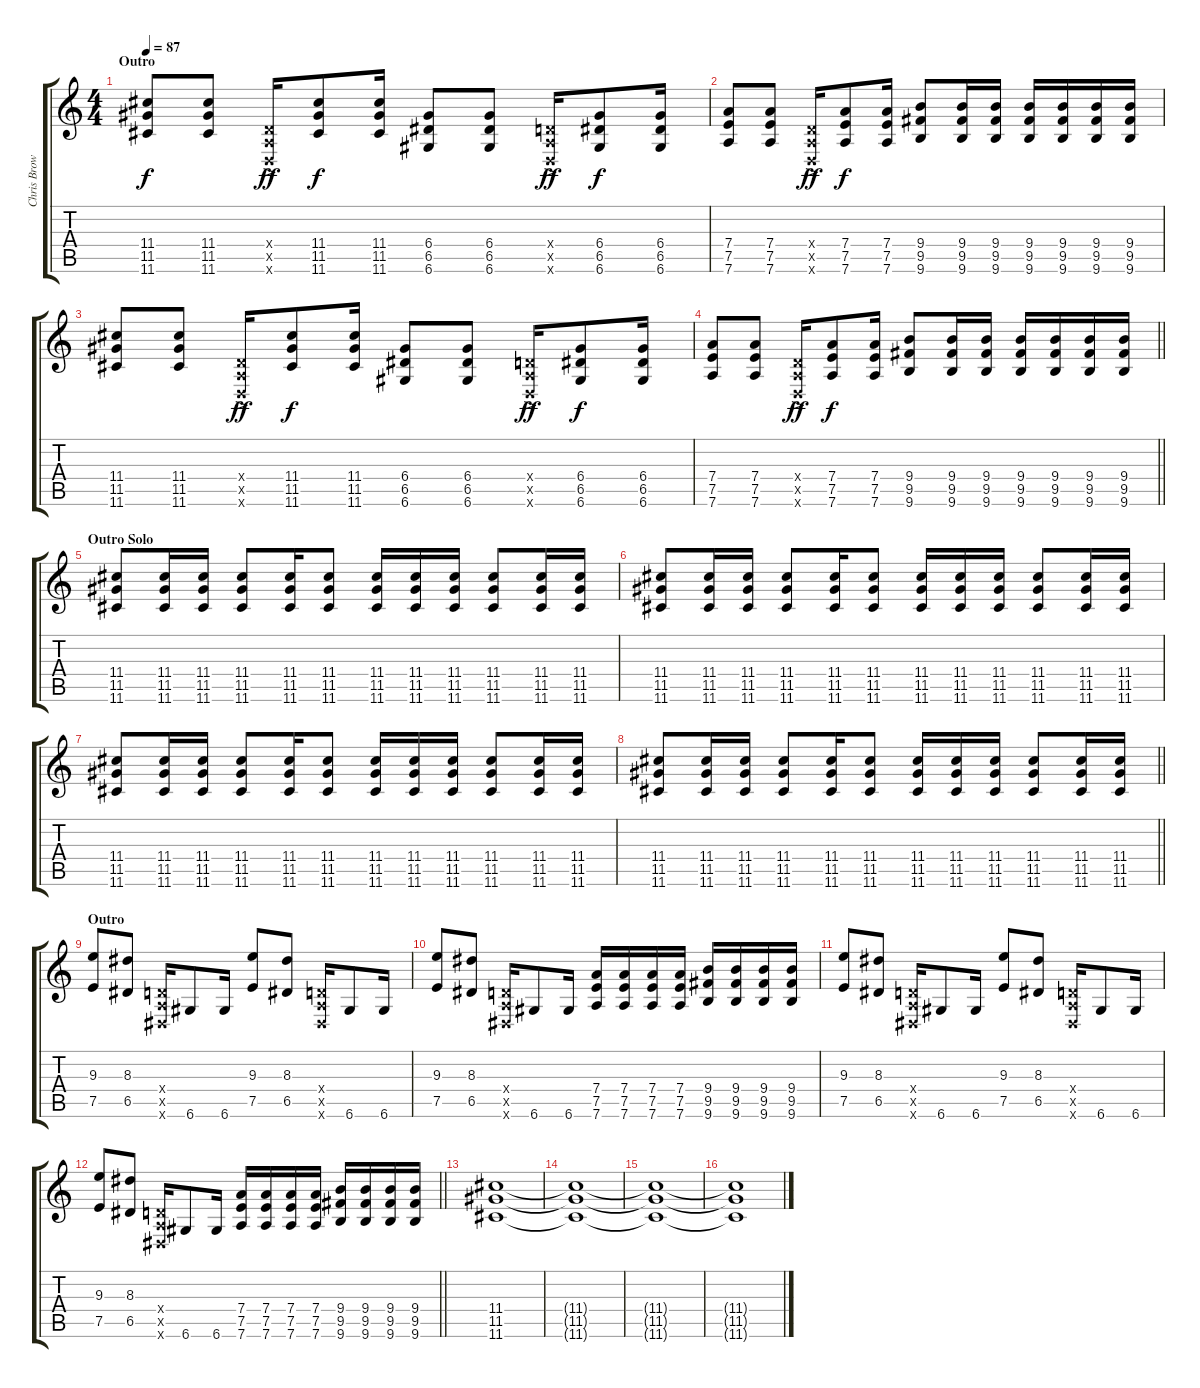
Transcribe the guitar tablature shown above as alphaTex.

\track ("Chris Brown (Rhythm Guitar)" "Chris Brow") {instrument distortionguitar}
\staff {score tabs}
\tuning (E4 B3 G3 D3 A2 D2) {hide}
\ts (4 4)
\section ("" "Outro")
\tempo 87
\clef g2
\ks c
(11.4 11.5 11.6).8{dy f} (11.4 11.5 11.6).8 (0.4{ac x} 0.5{ac x} 0.6{ac x}).16{dy ff} (11.4 11.5 11.6).8{dy f} (11.4 11.5 11.6).16 (6.4 6.5 6.6).8 (6.4 6.5 6.6).8 (0.4{ac x} 0.5{ac x} 0.6{ac x}).16{dy ff} (6.4 6.5 6.6).8{dy f} (6.4 6.5 6.6).16 |
(7.4 7.5 7.6).8 (7.4 7.5 7.6).8 (0.4{ac x} 0.5{ac x} 0.6{ac x}).16{dy ff} (7.4 7.5 7.6).8{dy f} (7.4 7.5 7.6).16 (9.4 9.5 9.6).8 (9.4 9.5 9.6).16 (9.4 9.5 9.6).16 (9.4 9.5 9.6).16 (9.4 9.5 9.6).16 (9.4 9.5 9.6).16 (9.4 9.5 9.6).16 |
(11.4 11.5 11.6).8 (11.4 11.5 11.6).8 (0.4{ac x} 0.5{ac x} 0.6{ac x}).16{dy ff} (11.4 11.5 11.6).8{dy f} (11.4 11.5 11.6).16 (6.4 6.5 6.6).8 (6.4 6.5 6.6).8 (0.4{ac x} 0.5{ac x} 0.6{ac x}).16{dy ff} (6.4 6.5 6.6).8{dy f} (6.4 6.5 6.6).16 |
\barLineRight lightlight
(7.4 7.5 7.6).8 (7.4 7.5 7.6).8 (0.4{ac x} 0.5{ac x} 0.6{ac x}).16{dy ff} (7.4 7.5 7.6).8{dy f} (7.4 7.5 7.6).16 (9.4 9.5 9.6).8 (9.4 9.5 9.6).16 (9.4 9.5 9.6).16 (9.4 9.5 9.6).16 (9.4 9.5 9.6).16 (9.4 9.5 9.6).16 (9.4 9.5 9.6).16 |
\section ("" "Outro Solo")
(11.4 11.5 11.6).8 (11.4 11.5 11.6).16 (11.4 11.5 11.6).16 (11.4 11.5 11.6).8 (11.4 11.5 11.6).16 (11.4 11.5 11.6).8 (11.4 11.5 11.6).16 (11.4 11.5 11.6).16 (11.4 11.5 11.6).16 (11.4 11.5 11.6).8 (11.4 11.5 11.6).16 (11.4 11.5 11.6).16 |
(11.4 11.5 11.6).8 (11.4 11.5 11.6).16 (11.4 11.5 11.6).16 (11.4 11.5 11.6).8 (11.4 11.5 11.6).16 (11.4 11.5 11.6).8 (11.4 11.5 11.6).16 (11.4 11.5 11.6).16 (11.4 11.5 11.6).16 (11.4 11.5 11.6).8 (11.4 11.5 11.6).16 (11.4 11.5 11.6).16 |
(11.4 11.5 11.6).8 (11.4 11.5 11.6).16 (11.4 11.5 11.6).16 (11.4 11.5 11.6).8 (11.4 11.5 11.6).16 (11.4 11.5 11.6).8 (11.4 11.5 11.6).16 (11.4 11.5 11.6).16 (11.4 11.5 11.6).16 (11.4 11.5 11.6).8 (11.4 11.5 11.6).16 (11.4 11.5 11.6).16 |
\barLineRight lightlight
(11.4 11.5 11.6).8 (11.4 11.5 11.6).16 (11.4 11.5 11.6).16 (11.4 11.5 11.6).8 (11.4 11.5 11.6).16 (11.4 11.5 11.6).8 (11.4 11.5 11.6).16 (11.4 11.5 11.6).16 (11.4 11.5 11.6).16 (11.4 11.5 11.6).8 (11.4 11.5 11.6).16 (11.4 11.5 11.6).16 |
\section ("" "Outro")
(9.3 7.5).8 (8.3 6.5).8 (0.4{x} 0.5{x} 1.6{x}).16 6.6.8 6.6.16 (9.3 7.5).8 (8.3 6.5).8 (0.4{x} 0.5{x} 1.6{x}).16 6.6.8 6.6.16 |
(9.3 7.5).8 (8.3 6.5).8 (0.4{x} 0.5{x} 1.6{x}).16 6.6.8 6.6.16 (7.4 7.5 7.6).16 (7.4 7.5 7.6).16 (7.4 7.5 7.6).16 (7.4 7.5 7.6).16 (9.4 9.5 9.6).16 (9.4 9.5 9.6).16 (9.4 9.5 9.6).16 (9.4 9.5 9.6).16 |
(9.3 7.5).8 (8.3 6.5).8 (0.4{x} 0.5{x} 1.6{x}).16 6.6.8 6.6.16 (9.3 7.5).8 (8.3 6.5).8 (0.4{x} 0.5{x} 1.6{x}).16 6.6.8 6.6.16 |
\barLineRight lightlight
(9.3 7.5).8 (8.3 6.5).8 (0.4{x} 0.5{x} 1.6{x}).16 6.6.8 6.6.16 (7.4 7.5 7.6).16 (7.4 7.5 7.6).16 (7.4 7.5 7.6).16 (7.4 7.5 7.6).16 (9.4 9.5 9.6).16 (9.4 9.5 9.6).16 (9.4 9.5 9.6).16 (9.4 9.5 9.6).16 |
(11.4 11.5 11.6).1 |
(11.4{t} 11.5{t} 11.6{t}).1 |
(11.4{t} 11.5{t} 11.6{t}).1 |
(11.4{t} 11.5{t} 11.6{t}).1
